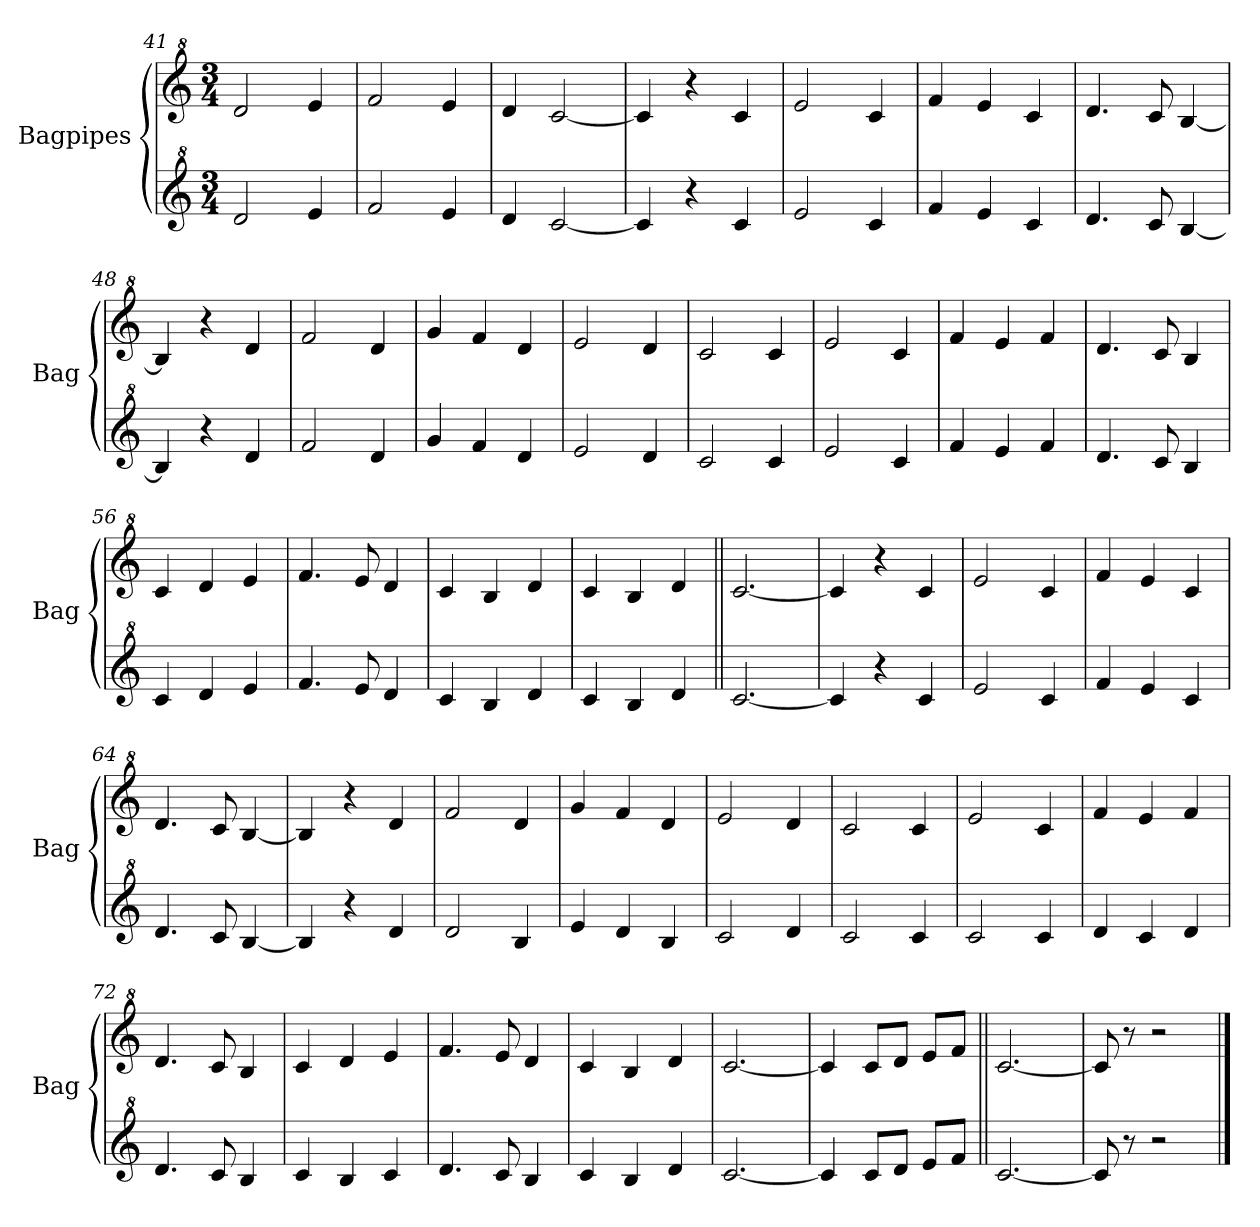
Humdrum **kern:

**kern	**kern
*part2	*part1
*staff2	*staff1
*I"Bagpipes	*I"Bagpipes
*I'Bag	*I'Bag
*clefG^2	*clefG^2
*k[]	*k[]
*C:	*C:
*M3/4	*M3/4
=41	=41
2dd/	2dd/
4ee/	4ee/
=42	=42
2ff/	2ff/
4ee/	4ee/
=43	=43
4dd/	4dd/
[2cc/	[2cc/
=44	=44
4cc/]	4cc/]
4r	4r
4cc/	4cc/
=45	=45
2ee/	2ee/
4cc/	4cc/
=46	=46
4ff/	4ff/
4ee/	4ee/
4cc/	4cc/
=47	=47
4.dd/	4.dd/
8cc/	8cc/
[4b/	[4b/
=48	=48
4b/]	4b/]
4r	4r
4dd/	4dd/
=49	=49
2ff/	2ff/
4dd/	4dd/
!!LO:LB:g=z
=50	=50
4gg/	4gg/
4ff/	4ff/
4dd/	4dd/
=51	=51
2ee/	2ee/
4dd/	4dd/
=52	=52
2cc/	2cc/
4cc/	4cc/
=53	=53
2ee/	2ee/
4cc/	4cc/
=54	=54
4ff/	4ff/
4ee/	4ee/
4ff/	4ff/
=55	=55
4.dd/	4.dd/
8cc/	8cc/
4b/	4b/
=56	=56
4cc/	4cc/
4dd/	4dd/
4ee/	4ee/
=57	=57
4.ff/	4.ff/
8ee/	8ee/
4dd/	4dd/
=58	=58
4cc/	4cc/
4b/	4b/
4dd/	4dd/
=59	=59
4cc/	4cc/
4b/	4b/
4dd/	4dd/
=60||	=60||
[2.cc/	[2.cc/
=61	=61
4cc/]	4cc/]
4r	4r
4cc/	4cc/
=62	=62
2ee/	2ee/
4cc/	4cc/
=63	=63
4ff/	4ff/
4ee/	4ee/
4cc/	4cc/
!!LO:LB:g=z
=64	=64
4.dd/	4.dd/
8cc/	8cc/
[4b/	[4b/
=65	=65
4b/]	4b/]
4r	4r
4dd/	4dd/
=66	=66
2dd/	2ff/
4b/	4dd/
=67	=67
4ee/	4gg/
4dd/	4ff/
4b/	4dd/
=68	=68
2cc/	2ee/
4dd/	4dd/
=69	=69
2cc/	2cc/
4cc/	4cc/
=70	=70
2cc/	2ee/
4cc/	4cc/
=71	=71
4dd/	4ff/
4cc/	4ee/
4dd/	4ff/
=72	=72
4.dd/	4.dd/
8cc/	8cc/
4b/	4b/
=73	=73
4cc/	4cc/
4b/	4dd/
4cc/	4ee/
=74	=74
4.dd/	4.ff/
8cc/	8ee/
4b/	4dd/
=75	=75
4cc/	4cc/
4b/	4b/
4dd/	4dd/
=76	=76
[2.cc/	[2.cc/
!!LO:PB:g=z
=77	=77
4cc/]	4cc/]
8cc/L	8cc/L
8dd/J	8dd/J
8ee/L	8ee/L
8ff/J	8ff/J
=78||	=78||
[2.cc/	[2.cc/
=79	=79
8cc/]	8cc/]
8r	8r
2r	2r
==	==
*-	*-
